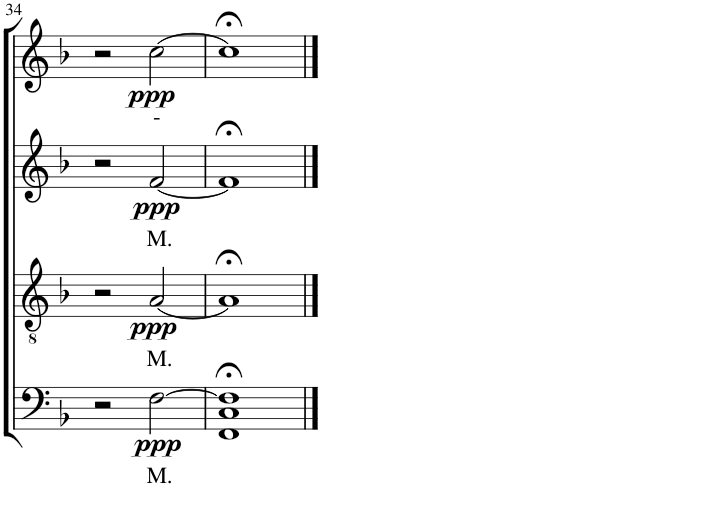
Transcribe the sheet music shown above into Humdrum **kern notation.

**kern	**text	**dynam	**kern	**text	**dynam	**kern	**text	**dynam	**kern	**text	**dynam
*part4	*part4	*part4	*part3	*part3	*part3	*part2	*part2	*part2	*part1	*part1	*part1
*staff4	*staff4	*staff4	*staff3	*staff3	*staff3	*staff2	*staff2	*staff2	*staff1	*staff1	*staff1
*I"Bassi	*	*	*I"Tenori	*	*	*I"Contralti	*	*	*I"Soprani	*	*
!!LO:PB:g=z
*clefF4	*	*	*clefGv2	*	*	*clefG2	*	*	*clefG2	*	*
*k[b-]	*	*	*k[b-]	*	*	*k[b-]	*	*	*k[b-]	*	*
*F:	*	*	*F:	*	*	*F:	*	*	*F:	*	*
*M4/4	*	*	*M4/4	*	*	*M4/4	*	*	*M4/4	*	*
=34	=34	=34	=34	=34	=34	=34	=34	=34	=34	=34	=34
2r	.	.	2r	.	.	2r	.	.	2r	.	.
!	!LO:LY:b	!LO:DY:b	!	!LO:LY:b	!LO:DY:b	!	!LO:LY:b	!LO:DY:b	!	!LO:LY:b	!LO:DY:b
[2F\	M.	ppp	[2A/	M.	ppp	[2f/	M.	ppp	[2cc\	-	ppp
=35	=35	=35	=35	=35	=35	=35	=35	=35	=35	=35	=35
1FF;< 1C;< 1F];<	.	.	1A;<]	.	.	1f;<]	.	.	1cc;<]	.	.
==	==	==	==	==	==	==	==	==	==	==	==
*-	*-	*-	*-	*-	*-	*-	*-	*-	*-	*-	*-
